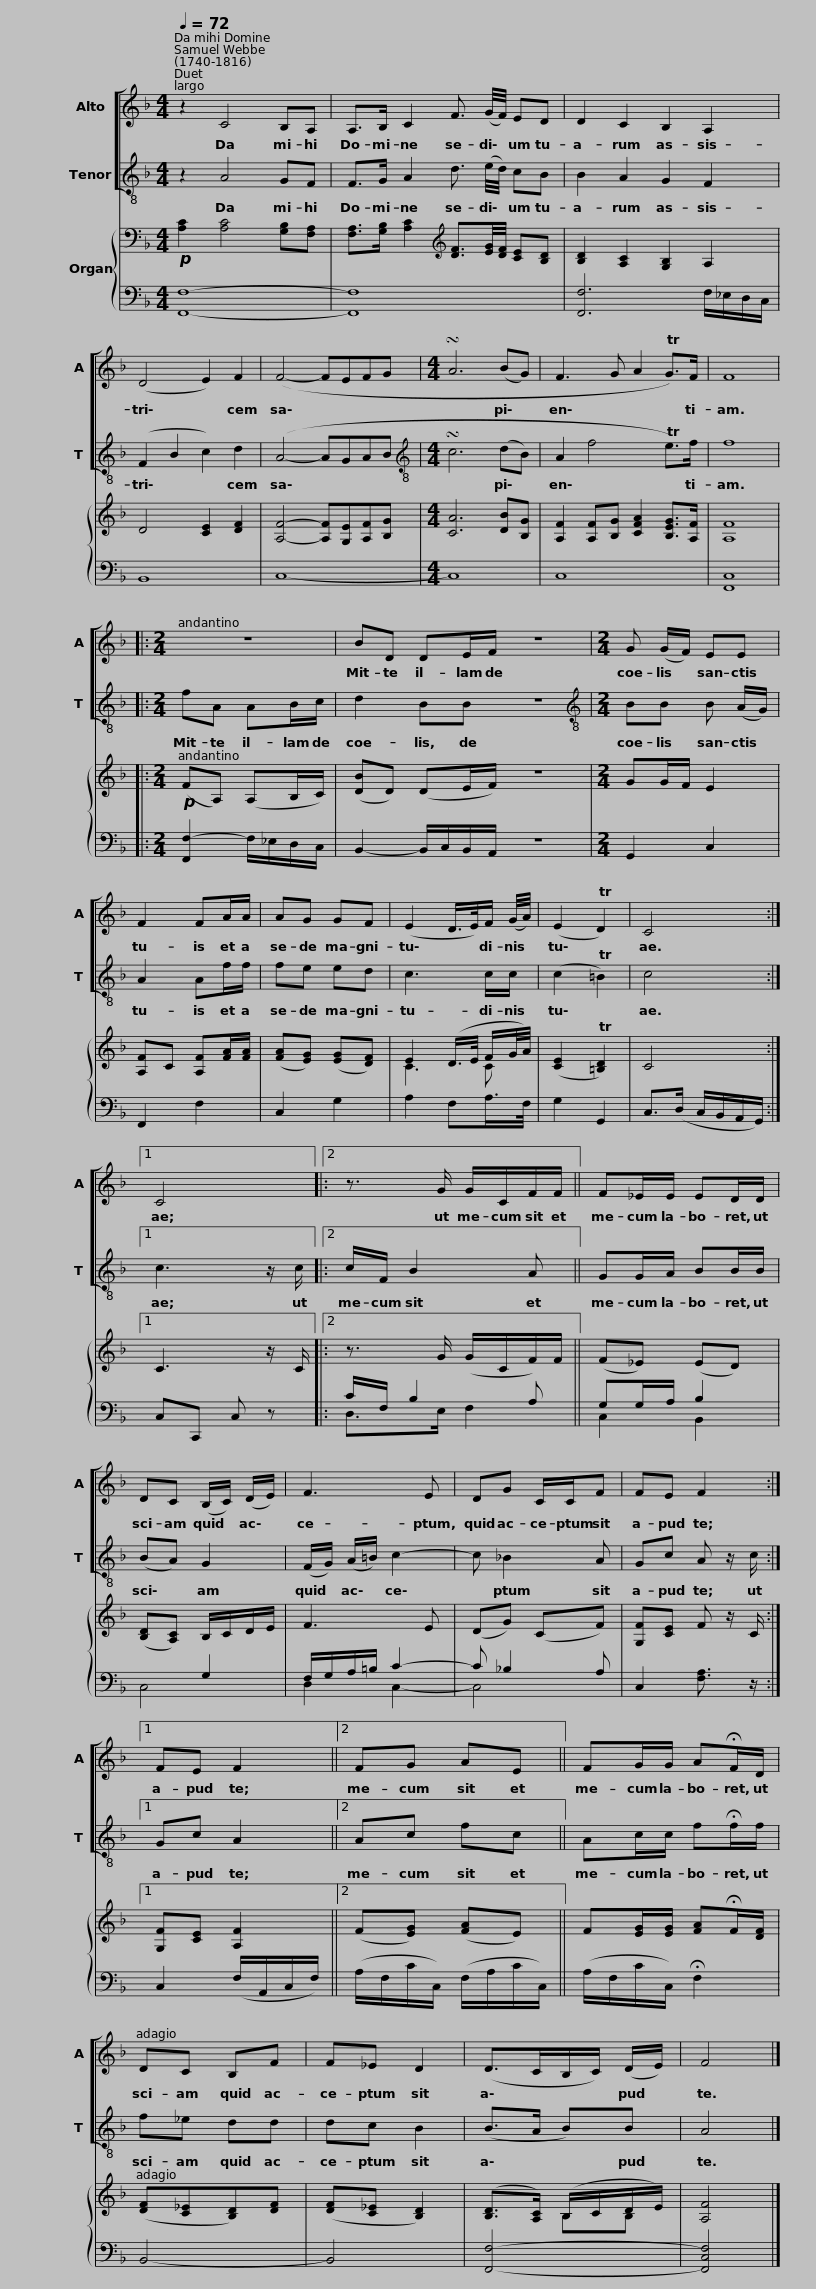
X:1
%%score [ 1 2 ] { ( 3 5 ) | 4 }
L:1/8
Q:1/4=72
M:4/4
I:linebreak $
K:C
V:1 treble
V:2 treble-8
V:3 bass
V:5 bass
V:4 bass
V:1
[K:F] z2 C4 B,A, | A,>B, C2 F3/2 (G/4F/4) ED | D2 C2 B,2 A,2 | (D4 E2) F2 | (F4- FEFG |$ %5
[M:4/4] !turn!A6 (BG) | F3 G A2 TG>)F | F8 |:[M:2/4] z4 | BD DE/F/ z4 |$ %10
[M:2/4] G (G/F/) EE | F2 FA/A/ | AG GF | (E2 D/>E/)F/ (G/4A/4) | (E2 TD2) |$ %15
 C4 :|1 C4 |:2 z3/2 G/ G/C/F/F/ || F_E/E/ ED/D/ | DC (B,/C/) (D/E/) |$ %20
 F3 E | DG C/C/F | FE F2 :|1 FE F2 ||2 FG AE ||$ %25
 FG/G/ A!fermata!F/D/ | DC B,F | F_E D2 | (D>CB,/C/) (D/E/) | F4 |] %30
V:2
[K:F] z2 A4 GF | F>G A2 d3/2 (e/4d/4) cB | B2 A2 G2 F2 | (F2 B2 c2) d2 | (A4- AGAB |$ %5
[M:4/4][K:treble-8] !turn!c6 (dB) | A2 f4 Te>)f | f8 |:[M:2/4] fA AB/c/ | d2 BB z4 |$ %10
[M:2/4][K:treble-8] BB B (A/G/) | A2 Af/f/ | fe ed | c3 c/c/ | (c2 T=B2) |$ %15
 c4 :|1 c3 z/ c/ |:2 c/F/ B2 A || GG/A/ BB/B/ | (BA) G2 |$ %20
 (F/G/) (A/=B/) c2- | c _B2 A | Gc A z/ c/ :|1 Gc A2 ||2 Ac fc ||$ %25
 Ac/c/ f!fermata!f/f/ | f_e dd | dc B2 | (B>A B)B | A4 |] %30
V:3
[K:F]!p! [A,C]2 [A,C]4 [G,B,][F,A,] | [F,A,]>[G,B,] [A,C]2[K:treble] [DF]3/2[EG]/4[DF]/4 [CE][B,D] | [B,D]2 [A,C]2 [G,B,]2 A,2 | D4 [CE]2 [DF]2 | [A,F]4- [A,F][G,E][A,F][B,G] |$ %5
[M:4/4] [CA]6 [DB][B,G] | [A,F]2 [A,F][B,G] [CFA]2 [B,EG]>[A,F] | [A,F]8 |:[M:2/4]!p! (FA,) (A,B,/C/) | ([DB]D) (DE/F/) z4 |$ %10
[M:2/4] GG/F/ E2 | [A,F]C [A,F][FA]/[FA]/ | ([FA][EG]) ([EG][DF]) | E2 (D/>E/ F/G/4A/4) | ([CE]2 T[=B,D]2) |$ %15
 C4 :|1 C3 z/ C/ |:2 z3/2 G/ (G/C/F/)F/ || (F_E) (ED) | ([B,D][A,C]) B,/C/D/E/ |$ %20
 F3 E | (DG) (CF) | [G,F][CE] F z/ C/ :|1 [G,F][CE] [A,F]2 ||2 (F[EG]) ([FA]E) ||$ %25
 F[EG]/[EG]/ [FA]!fermata!F/[DF]/ | ([DF][C_E][B,D])[DF] | ([DF][C_E] [B,D]2) | ([B,D]>[A,C]) (B,/C/D/E/) | [A,F]4 |] %30
V:4
[K:F] [F,,F,]8- | [F,,F,]8 | [F,,F,]6 F,/_E,/D,/C,/ | B,,8 | C,8- |$ %5
[M:4/4] C,8 | C,8 | [F,,C,]8 |:[M:2/4] [F,,F,]2- F,/_E,/D,/C,/ | B,,2- B,,/C,/B,,/A,,/ z4 |$ %10
[M:2/4] G,,2 C,2 | F,,2 F,2 | C,2 G,2 | A,2 F,A,/>F,/ | G,2 G,,2 |$ %15
 C,>(D, C,/B,,/A,,/G,,/) :|1 C,C,, C, z |:2 D,>E, F,2 || C,2 B,,2 | C,4 |$ %20
 D,2 C,2- | C,4 | C,2 [F,A,]3/2 z/ :|1 C,2 (F,/A,,/C,/F,/) ||2 (A,/F,/C/C,/) (F,/A,/C/C,/) ||$ %25
 (A,/F,/C/C,/) !fermata!F,2 | B,,4- | B,,4 | [F,,F,]4- | [F,,C,F,]4 |] %30
V:5
[K:F] x8 | x4[K:treble] x4 | x8 | x8 | x8 |$ %5
[M:4/4] x8 | x8 | x8 |:[M:2/4] x4 | x8 |$ %10
[M:2/4] x4 | x4 | x4 | C3 C | x4 |$ %15
 x4 :|1 x4 |:2[I:staff +1] C/F,/ B,2 A, || G,G,/A,/ B,2 |[I:staff -1] x2[I:staff +1] G,2 |$ %20
 F,/G,/A,/=B,/ C2- | C _B,2 A, |[I:staff -1] x4 :|1 x4 ||2 x4 ||$ %25
 x4 | x4 | x4 | x2 B,B, | x4 |] %30
